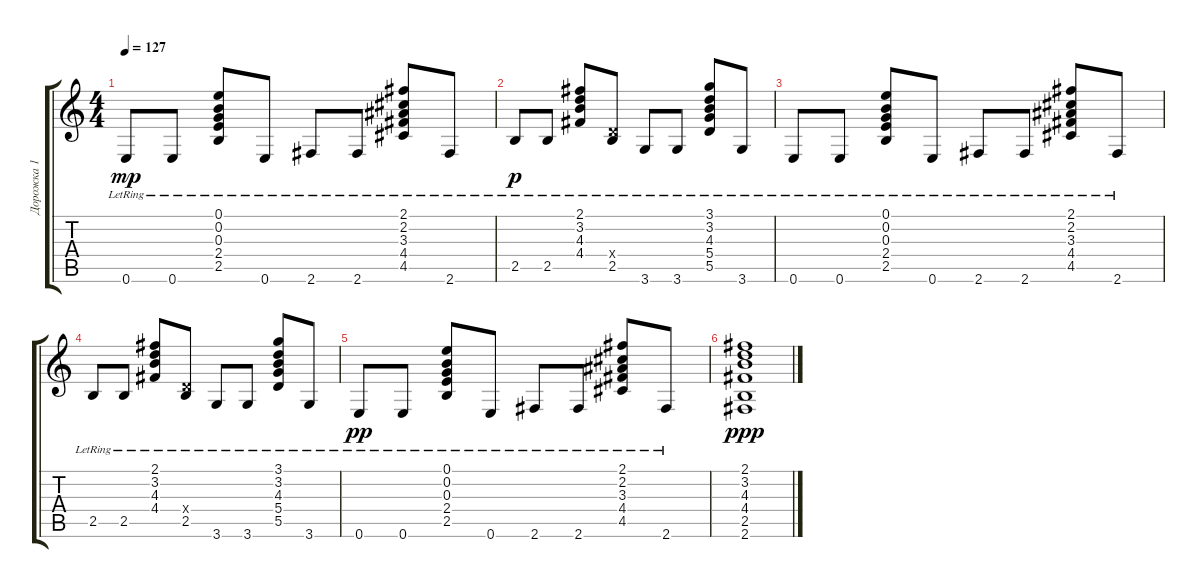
\track ("Дорожка 1" "Дорожка 1") {instrument acousticguitarsteel}
\staff {score tabs}
\tuning (E4 B3 G3 D3 A2 E2) {hide}
\ts (4 4)
\tempo 127
\clef g2
\ks c
0.6{lr}.8{dy mp} 0.6{lr}.8 (0.1{lr} 0.2{lr} 0.3{lr} 2.4{lr} 2.5{lr}).8 0.6{lr}.8 2.6{lr}.8 2.6{lr}.8 (2.1{lr} 2.2{lr} 3.3{lr} 4.4{lr} 4.5{lr}).8 2.6{lr}.8 |
2.5{lr}.8{dy p} 2.5{lr}.8 (2.1{lr} 3.2{lr} 4.3{lr} 4.4{lr}).8 (0.4{x} 2.5{lr}).8 3.6{lr}.8 3.6{lr}.8 (3.1{lr} 3.2{lr} 4.3{lr} 5.4{lr} 5.5{lr}).8 3.6{lr}.8 |
0.6{lr}.8 0.6{lr}.8 (0.1{lr} 0.2{lr} 0.3{lr} 2.4{lr} 2.5{lr}).8 0.6{lr}.8 2.6{lr}.8 2.6{lr}.8 (2.1{lr} 2.2{lr} 3.3{lr} 4.4{lr} 4.5{lr}).8 2.6{lr}.8 |
2.5{lr}.8 2.5{lr}.8 (2.1{lr} 3.2{lr} 4.3{lr} 4.4{lr}).8 (0.4{x} 2.5{lr}).8 3.6{lr}.8 3.6{lr}.8 (3.1{lr} 3.2{lr} 4.3{lr} 5.4{lr} 5.5{lr}).8 3.6{lr}.8 |
0.6{lr}.8{dy pp} 0.6{lr}.8 (0.1{lr} 0.2{lr} 0.3{lr} 2.4{lr} 2.5{lr}).8 0.6{lr}.8 2.6{lr}.8 2.6{lr}.8 (2.1{lr} 2.2{lr} 3.3{lr} 4.4{lr} 4.5{lr}).8 2.6{lr}.8 |
(2.1 3.2 4.3 4.4 2.5 2.6).1{dy ppp}
